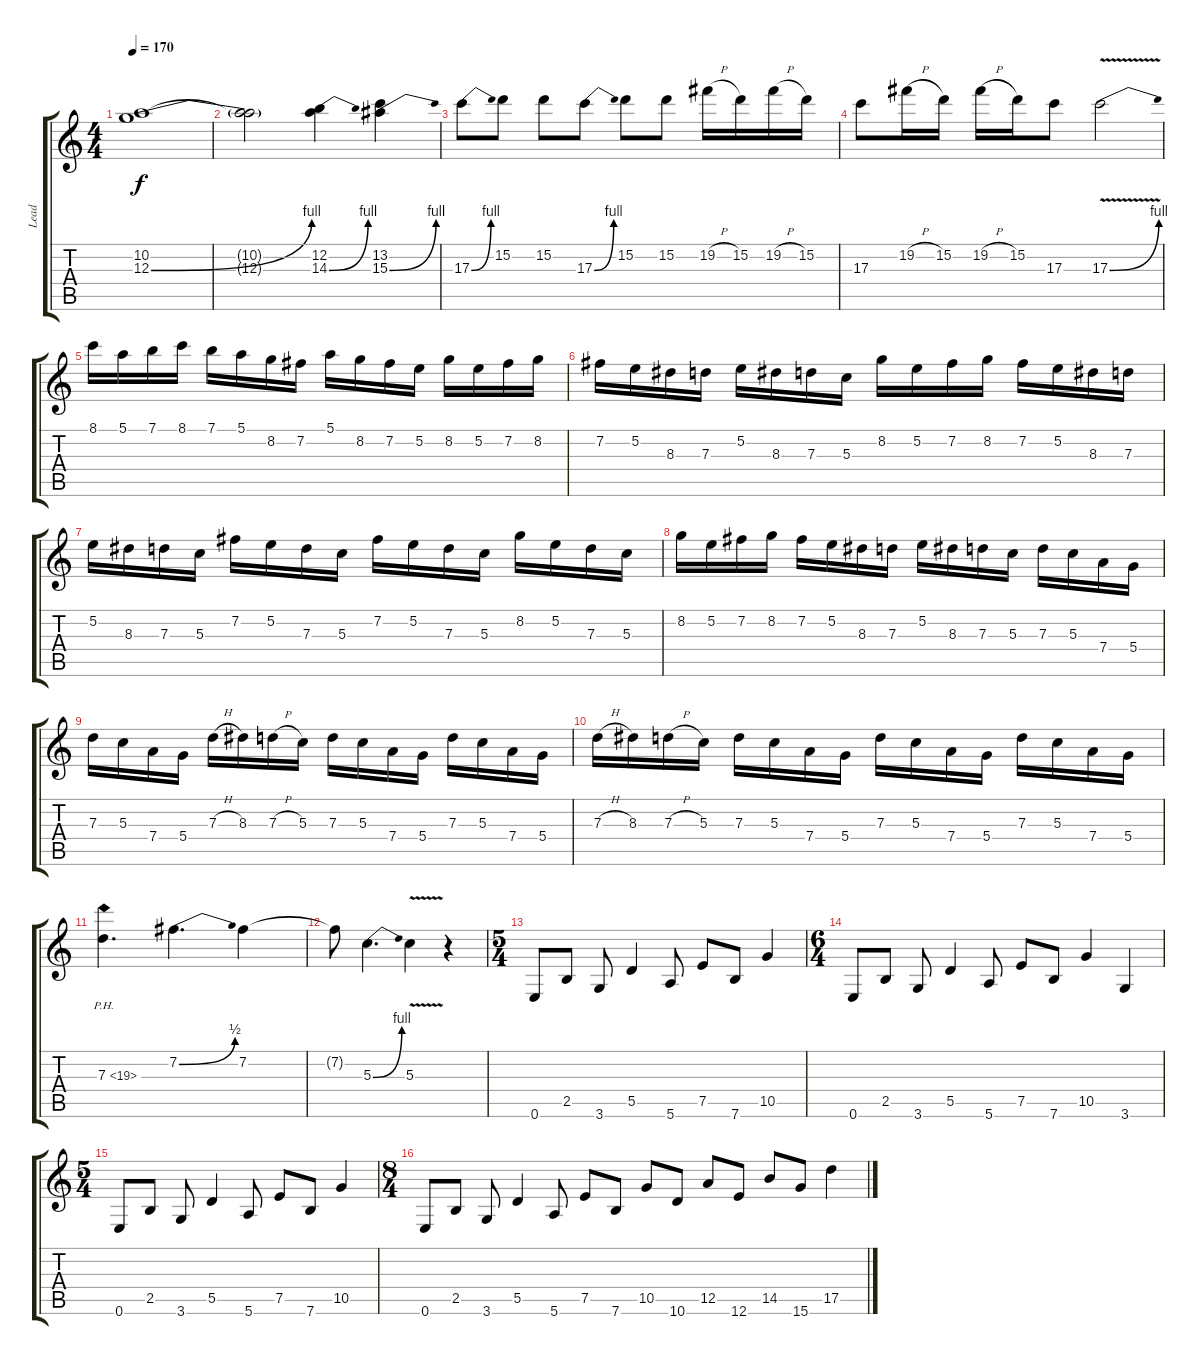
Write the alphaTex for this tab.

\track ("Lead" "Lead") {instrument distortionguitar}
\staff {score tabs}
\tuning (E4 B3 G3 D3 A2 E2) {hide}
\ts (4 4)
\tempo 170
\clef g2
\ks c
(10.2 12.3{be (bend 0 0 60 4)}).1{dy f} |
(10.2{t} 12.3{t}).2 (12.2 14.3{be (bend 0 0 60 4)}).4 (13.2 15.3{be (bend 0 0 60 4)}).4 |
17.3{be (bend 0 0 60 4)}.8 15.2.8 15.2.8 17.3{be (bend 0 0 60 4)}.8 15.2.8 15.2.8 19.2{h}.16 15.2.16 19.2{h}.16 15.2.16 |
17.3.8 19.2{h}.16 15.2.16 19.2{h}.16 15.2.16 17.3.8 17.3{be (bend 0 0 60 4) v}.2 |
8.1.16 5.1.16 7.1.16 8.1.16 7.1.16 5.1.16 8.2.16 7.2.16 5.1.16 8.2.16 7.2.16 5.2.16 8.2.16 5.2.16 7.2.16 8.2.16 |
7.2.16 5.2.16 8.3.16 7.3.16 5.2.16 8.3.16 7.3.16 5.3.16 8.2.16 5.2.16 7.2.16 8.2.16 7.2.16 5.2.16 8.3.16 7.3.16 |
5.2.16 8.3.16 7.3.16 5.3.16 7.2.16 5.2.16 7.3.16 5.3.16 7.2.16 5.2.16 7.3.16 5.3.16 8.2.16 5.2.16 7.3.16 5.3.16 |
8.2.16 5.2.16 7.2.16 8.2.16 7.2.16 5.2.16 8.3.16 7.3.16 5.2.16 8.3.16 7.3.16 5.3.16 7.3.16 5.3.16 7.4.16 5.4.16 |
7.3.16 5.3.16 7.4.16 5.4.16 7.3{h}.16 8.3.16 7.3{h}.16 5.3.16 7.3.16 5.3.16 7.4.16 5.4.16 7.3.16 5.3.16 7.4.16 5.4.16 |
7.3{h}.16 8.3.16 7.3{h}.16 5.3.16 7.3.16 5.3.16 7.4.16 5.4.16 7.3.16 5.3.16 7.4.16 5.4.16 7.3.16 5.3.16 7.4.16 5.4.16 |
7.3{ph 12}.4{d} 7.2{be (bend 0 0 60 2)}.4{d} 7.2.4 |
7.2{t}.8 5.3{be (bend 0 0 60 4)}.4{d} 5.3{v}.4 r.4 |
\ts (5 4)
0.6.8 2.5.8 3.6.8 5.5.4 5.6.8 7.5.8 7.6.8 10.5.4 |
\ts (6 4)
0.6.8 2.5.8 3.6.8 5.5.4 5.6.8 7.5.8 7.6.8 10.5.4 3.6.4 |
\ts (5 4)
0.6.8 2.5.8 3.6.8 5.5.4 5.6.8 7.5.8 7.6.8 10.5.4 |
\ts (8 4)
0.6.8 2.5.8 3.6.8 5.5.4 5.6.8 7.5.8 7.6.8 10.5.8 10.6.8 12.5.8 12.6.8 14.5.8 15.6.8 17.5.4
